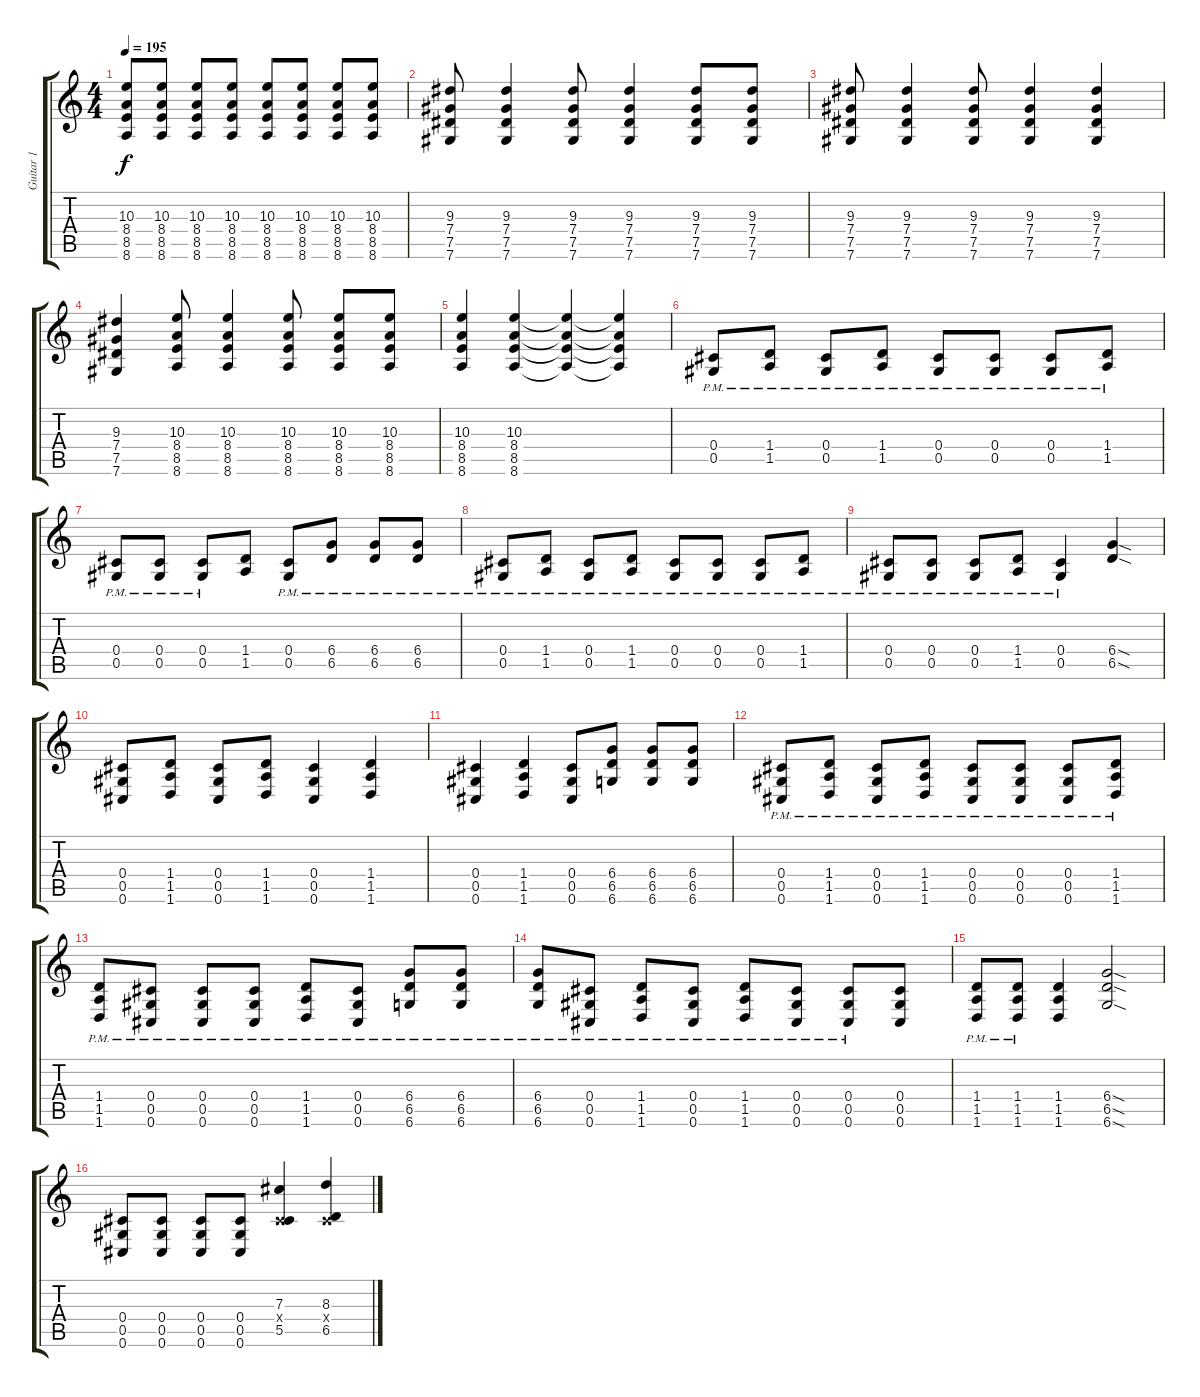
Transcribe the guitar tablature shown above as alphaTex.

\track ("Guitar 1" "Guitar 1") {instrument overdrivenguitar}
\staff {score tabs}
\tuning (Eb4 Bb3 Gb3 Db3 Ab2 Db2) {hide}
\ts (4 4)
\tempo 195
\clef g2
\ks c
(10.3 8.4 8.5 8.6).8{dy f} (10.3 8.4 8.5 8.6).8 (10.3 8.4 8.5 8.6).8 (10.3 8.4 8.5 8.6).8 (10.3 8.4 8.5 8.6).8 (10.3 8.4 8.5 8.6).8 (10.3 8.4 8.5 8.6).8 (10.3 8.4 8.5 8.6).8 |
(9.3 7.4 7.5 7.6).8 (9.3 7.4 7.5 7.6).4 (9.3 7.4 7.5 7.6).8 (9.3 7.4 7.5 7.6).4 (9.3 7.4 7.5 7.6).8 (9.3 7.4 7.5 7.6).8 |
(9.3 7.4 7.5 7.6).8 (9.3 7.4 7.5 7.6).4 (9.3 7.4 7.5 7.6).8 (9.3 7.4 7.5 7.6).4 (9.3 7.4 7.5 7.6).4 |
(9.3 7.4 7.5 7.6).4 (10.3 8.4 8.5 8.6).8 (10.3 8.4 8.5 8.6).4 (10.3 8.4 8.5 8.6).8 (10.3 8.4 8.5 8.6).8 (10.3 8.4 8.5 8.6).8 |
(10.3 8.4 8.5 8.6).4 (10.3 8.4 8.5 8.6).4 (10.3{t} 8.4{t} 8.5{t} 8.6{t}).4 (10.3{t} 8.4{t} 8.5{t} 8.6{t}).4 |
(0.4{pm} 0.5).8 (1.4{pm} 1.5).8 (0.4{pm} 0.5).8 (1.4{pm} 1.5).8 (0.4{pm} 0.5).8 (0.4{pm} 0.5).8 (0.4{pm} 0.5).8 (1.4{pm} 1.5).8 |
(0.4{pm} 0.5).8 (0.4{pm} 0.5).8 (0.4{pm} 0.5).8 (1.4 1.5).8 (0.4{pm} 0.5).8 (6.4{pm} 6.5).8 (6.4{pm} 6.5).8 (6.4{pm} 6.5).8 |
(0.4 0.5{pm}).8 (1.4 1.5{pm}).8 (0.4 0.5{pm}).8 (1.4 1.5{pm}).8 (0.4 0.5{pm}).8 (0.4 0.5{pm}).8 (0.4 0.5{pm}).8 (1.4 1.5{pm}).8 |
(0.4 0.5{pm}).8 (0.4 0.5{pm}).8 (0.4 0.5{pm}).8 (1.4 1.5{pm}).8 (0.4 0.5{pm}).4 (6.4{sod} 6.5{sod}).4 |
(0.4 0.5 0.6).8 (1.4 1.5 1.6).8 (0.4 0.5 0.6).8 (1.4 1.5 1.6).8 (0.4 0.5 0.6).4 (1.4 1.5 1.6).4 |
(0.4 0.5 0.6).4 (1.4 1.5 1.6).4 (0.4 0.5 0.6).8 (6.4 6.5 6.6).8 (6.4 6.5 6.6).8 (6.4 6.5 6.6).8 |
(0.4 0.5 0.6{pm}).8 (1.4 1.5 1.6{pm}).8 (0.4 0.5 0.6{pm}).8 (1.4 1.5 1.6{pm}).8 (0.4 0.5 0.6{pm}).8 (0.4 0.5 0.6{pm}).8 (0.4 0.5 0.6{pm}).8 (1.4 1.5 1.6{pm}).8 |
(1.4 1.5 1.6{pm}).8 (0.4 0.5 0.6{pm}).8 (0.4 0.5 0.6{pm}).8 (0.4 0.5 0.6{pm}).8 (1.4 1.5 1.6{pm}).8 (0.4 0.5 0.6{pm}).8 (6.4 6.5 6.6{pm}).8 (6.4 6.5 6.6{pm}).8 |
(6.4 6.5 6.6{pm}).8 (0.4 0.5 0.6{pm}).8 (1.4 1.5 1.6{pm}).8 (0.4 0.5 0.6{pm}).8 (1.4 1.5 1.6{pm}).8 (0.4 0.5 0.6{pm}).8 (0.4 0.5 0.6{pm}).8 (0.4 0.5 0.6).8 |
(1.4 1.5 1.6{pm}).8 (1.4 1.5 1.6{pm}).8 (1.4 1.5 1.6).4 (6.4{sod} 6.5{sod} 6.6{sod}).2 |
(0.4 0.5 0.6).8 (0.4 0.5 0.6).8 (0.4 0.5 0.6).8 (0.4 0.5 0.6).8 (7.3 0.4{x} 5.5).4 (8.3 0.4{x} 6.5).4
